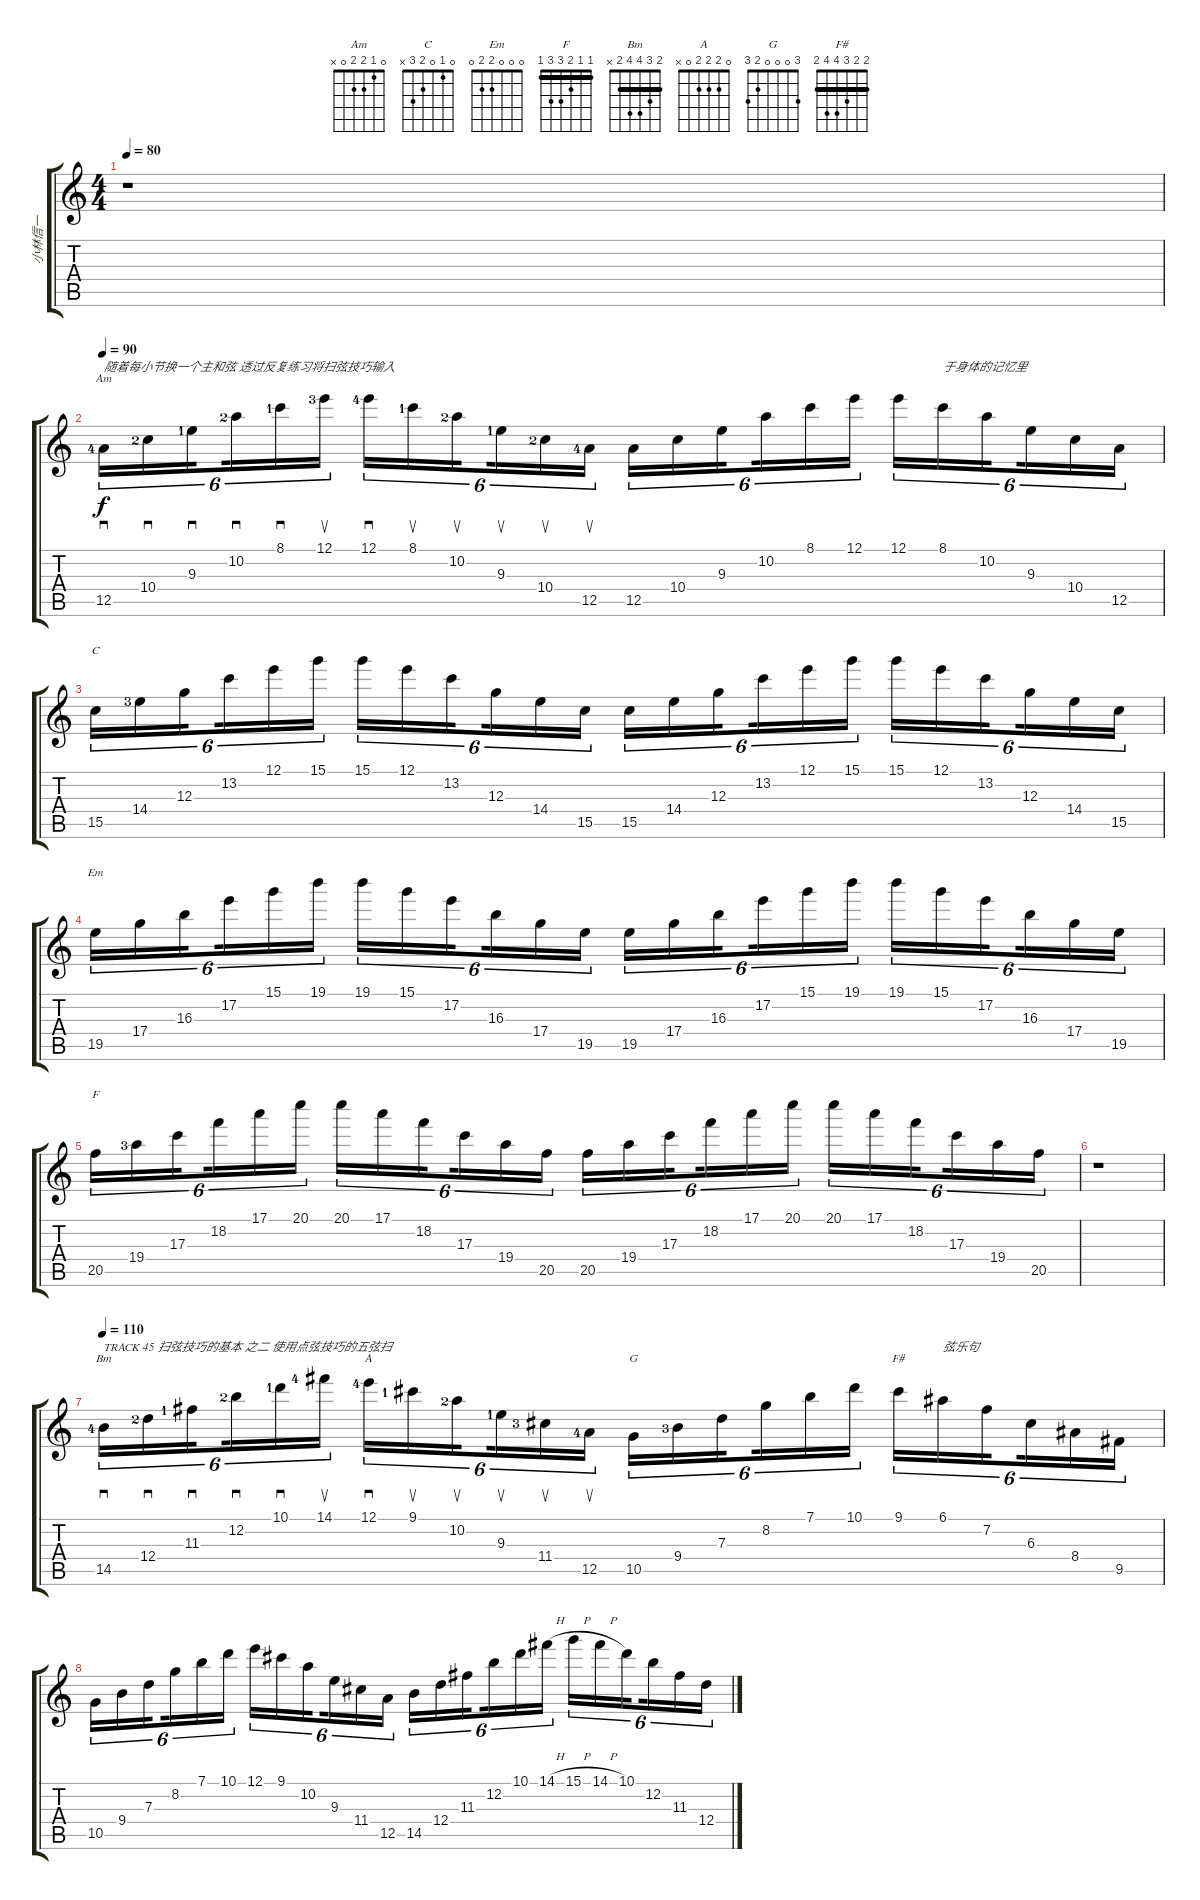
\track ("小林信一" "小林信一") {instrument overdrivenguitar}
\staff {score tabs}
\tuning (E4 B3 G3 D3 A2 E2) {hide}
\chord ("Am" 0 1 2 2 0 x)
\chord ("C" 0 1 0 2 3 x)
\chord ("Em" 0 0 0 2 2 0)
\chord ("F" 1 1 2 3 3 1) {barre 1}
\chord ("Bm" 2 3 4 4 2 x) {barre 2}
\chord ("A" 0 2 2 2 0 x)
\chord ("G" 3 0 0 0 2 3)
\chord ("F#" 2 2 3 4 4 2) {barre 2}
\ts (4 4)
\tempo 80
\clef g2
\ks c
r.1{dy f} |
\tempo 90
12.5{lf 5}.16{sd tu (6 4) ch "Am" txt "随着每小节换一个主和弦 透过反复练习将扫弦技巧输入"} 10.4{lf 3}.16{sd tu (6 4)} 9.3{lf 2}.16{sd tu (6 4) beam splitsecondary} 10.2{lf 3}.16{sd tu (6 4)} 8.1{lf 2}.16{sd tu (6 4)} 12.1{lf 4}.16{su tu (6 4)} 12.1{lf 5}.16{sd tu (6 4)} 8.1{lf 2}.16{su tu (6 4)} 10.2{lf 3}.16{su tu (6 4) beam splitsecondary} 9.3{lf 2}.16{su tu (6 4)} 10.4{lf 3}.16{su tu (6 4)} 12.5{lf 5}.16{su tu (6 4)} 12.5.16{tu (6 4)} 10.4.16{tu (6 4)} 9.3.16{tu (6 4) beam splitsecondary} 10.2.16{tu (6 4)} 8.1.16{tu (6 4)} 12.1.16{tu (6 4)} 12.1.16{tu (6 4)} 8.1.16{tu (6 4) txt "于身体的记忆里"} 10.2.16{tu (6 4) beam splitsecondary} 9.3.16{tu (6 4)} 10.4.16{tu (6 4)} 12.5.16{tu (6 4)} |
15.5.16{tu (6 4) ch "C"} 14.4{lf 4}.16{tu (6 4)} 12.3.16{tu (6 4) beam splitsecondary} 13.2.16{tu (6 4)} 12.1.16{tu (6 4)} 15.1.16{tu (6 4)} 15.1.16{tu (6 4)} 12.1.16{tu (6 4)} 13.2.16{tu (6 4) beam splitsecondary} 12.3.16{tu (6 4)} 14.4.16{tu (6 4)} 15.5.16{tu (6 4)} 15.5.16{tu (6 4)} 14.4.16{tu (6 4)} 12.3.16{tu (6 4) beam splitsecondary} 13.2.16{tu (6 4)} 12.1.16{tu (6 4)} 15.1.16{tu (6 4)} 15.1.16{tu (6 4)} 12.1.16{tu (6 4)} 13.2.16{tu (6 4) beam splitsecondary} 12.3.16{tu (6 4)} 14.4.16{tu (6 4)} 15.5.16{tu (6 4)} |
19.5.16{tu (6 4) ch "Em"} 17.4.16{tu (6 4)} 16.3.16{tu (6 4) beam splitsecondary} 17.2.16{tu (6 4)} 15.1.16{tu (6 4)} 19.1.16{tu (6 4)} 19.1.16{tu (6 4)} 15.1.16{tu (6 4)} 17.2.16{tu (6 4) beam splitsecondary} 16.3.16{tu (6 4)} 17.4.16{tu (6 4)} 19.5.16{tu (6 4)} 19.5.16{tu (6 4)} 17.4.16{tu (6 4)} 16.3.16{tu (6 4) beam splitsecondary} 17.2.16{tu (6 4)} 15.1.16{tu (6 4)} 19.1.16{tu (6 4)} 19.1.16{tu (6 4)} 15.1.16{tu (6 4)} 17.2.16{tu (6 4) beam splitsecondary} 16.3.16{tu (6 4)} 17.4.16{tu (6 4)} 19.5.16{tu (6 4)} |
20.5.16{tu (6 4) ch "F"} 19.4{lf 4}.16{tu (6 4)} 17.3.16{tu (6 4) beam splitsecondary} 18.2.16{tu (6 4)} 17.1.16{tu (6 4)} 20.1.16{tu (6 4)} 20.1.16{tu (6 4)} 17.1.16{tu (6 4)} 18.2.16{tu (6 4) beam splitsecondary} 17.3.16{tu (6 4)} 19.4.16{tu (6 4)} 20.5.16{tu (6 4)} 20.5.16{tu (6 4)} 19.4.16{tu (6 4)} 17.3.16{tu (6 4) beam splitsecondary} 18.2.16{tu (6 4)} 17.1.16{tu (6 4)} 20.1.16{tu (6 4)} 20.1.16{tu (6 4)} 17.1.16{tu (6 4)} 18.2.16{tu (6 4) beam splitsecondary} 17.3.16{tu (6 4)} 19.4.16{tu (6 4)} 20.5.16{tu (6 4)} |
r.1 |
\tempo 110
14.5{lf 5}.16{sd tu (6 4) ch "Bm" txt "TRACK 45 扫弦技巧的基本 之二 使用点弦技巧的五弦扫"} 12.4{lf 3}.16{sd tu (6 4)} 11.3{lf 2}.16{sd tu (6 4) beam splitsecondary} 12.2{lf 3}.16{sd tu (6 4)} 10.1{lf 2}.16{sd tu (6 4)} 14.1{lf 5}.16{su tu (6 4)} 12.1{lf 5}.16{sd tu (6 4) ch "A"} 9.1{lf 2}.16{su tu (6 4)} 10.2{lf 3}.16{su tu (6 4) beam splitsecondary} 9.3{lf 2}.16{su tu (6 4)} 11.4{lf 4}.16{su tu (6 4)} 12.5{lf 5}.16{su tu (6 4)} 10.5.16{tu (6 4) ch "G"} 9.4{lf 4}.16{tu (6 4)} 7.3.16{tu (6 4) beam splitsecondary} 8.2.16{tu (6 4)} 7.1.16{tu (6 4)} 10.1.16{tu (6 4)} 9.1.16{tu (6 4) ch "F#"} 6.1.16{tu (6 4) txt "弦乐句"} 7.2.16{tu (6 4) beam splitsecondary} 6.3.16{tu (6 4)} 8.4.16{tu (6 4)} 9.5.16{tu (6 4)} |
10.5.16{tu (6 4)} 9.4.16{tu (6 4)} 7.3.16{tu (6 4) beam splitsecondary} 8.2.16{tu (6 4)} 7.1.16{tu (6 4)} 10.1.16{tu (6 4)} 12.1.16{tu (6 4)} 9.1.16{tu (6 4)} 10.2.16{tu (6 4) beam splitsecondary} 9.3.16{tu (6 4)} 11.4.16{tu (6 4)} 12.5.16{tu (6 4)} 14.5.16{tu (6 4)} 12.4.16{tu (6 4)} 11.3.16{tu (6 4) beam splitsecondary} 12.2.16{tu (6 4)} 10.1.16{tu (6 4)} 14.1{h}.16{tu (6 4)} 15.1{h}.16{tu (6 4)} 14.1{h}.16{tu (6 4)} 10.1.16{tu (6 4) beam splitsecondary} 12.2.16{tu (6 4)} 11.3.16{tu (6 4)} 12.4.16{tu (6 4)}
